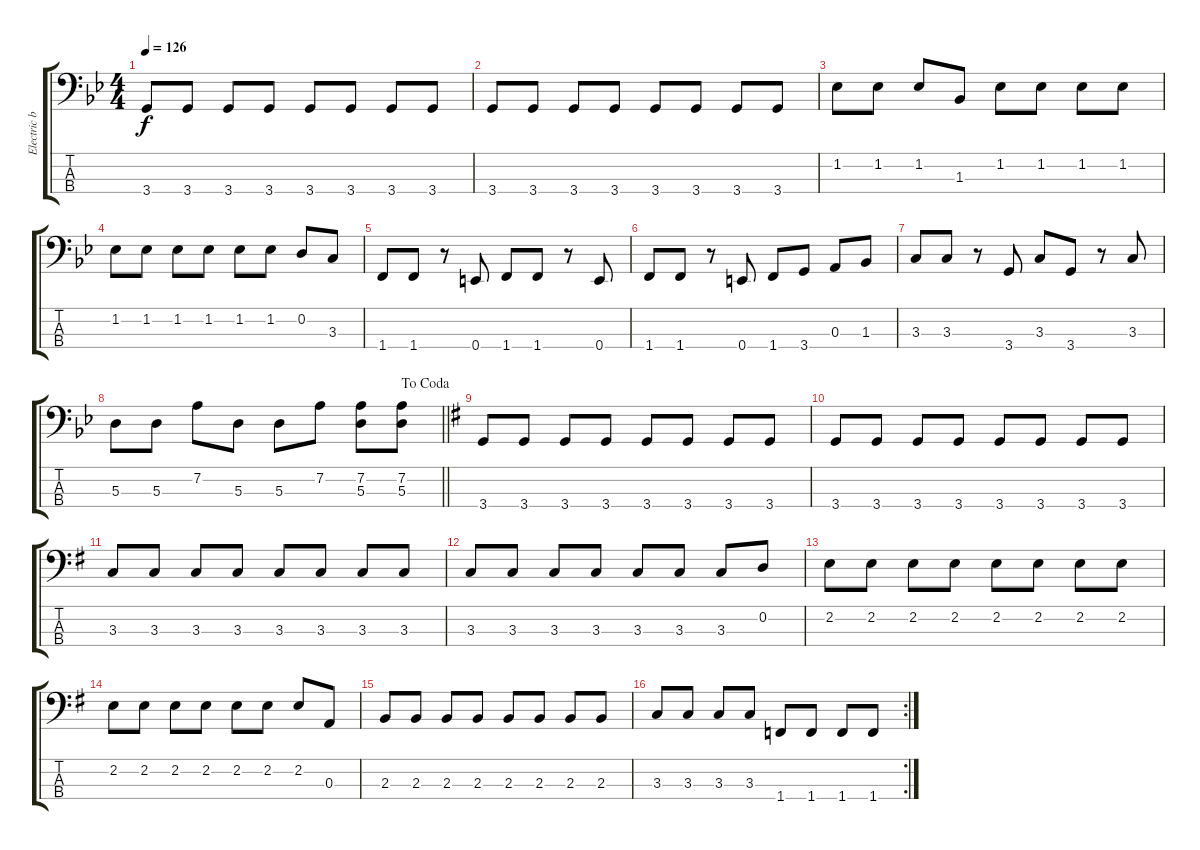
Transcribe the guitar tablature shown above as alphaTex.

\track ("Electric bass" "Electric b") {instrument electricbassfinger}
\staff {score tabs}
\tuning (G2 D2 A1 E1) {hide}
\ts (4 4)
\tempo 126
\clef f4
\ks bb
3.4.8{dy f} 3.4.8 3.4.8 3.4.8 3.4.8 3.4.8 3.4.8 3.4.8 |
3.4.8 3.4.8 3.4.8 3.4.8 3.4.8 3.4.8 3.4.8 3.4.8 |
1.2.8 1.2.8 1.2.8 1.3.8 1.2.8 1.2.8 1.2.8 1.2.8 |
1.2.8 1.2.8 1.2.8 1.2.8 1.2.8 1.2.8 0.2.8 3.3.8 |
1.4.8 1.4.8 r.8 0.4.8 1.4.8 1.4.8 r.8 0.4.8 |
1.4.8 1.4.8 r.8 0.4.8 1.4.8 3.4.8 0.3.8 1.3.8 |
3.3.8 3.3.8 r.8 3.4.8 3.3.8 3.4.8 r.8 3.3.8 |
\jump dacoda
\barLineRight lightlight
5.3.8 5.3.8 7.2.8 5.3.8 5.3.8 7.2.8 (7.2 5.3).8 (7.2 5.3).8 |
\ks g
3.4.8 3.4.8 3.4.8 3.4.8 3.4.8 3.4.8 3.4.8 3.4.8 |
3.4.8 3.4.8 3.4.8 3.4.8 3.4.8 3.4.8 3.4.8 3.4.8 |
3.3.8 3.3.8 3.3.8 3.3.8 3.3.8 3.3.8 3.3.8 3.3.8 |
3.3.8 3.3.8 3.3.8 3.3.8 3.3.8 3.3.8 3.3.8 0.2.8 |
2.2.8 2.2.8 2.2.8 2.2.8 2.2.8 2.2.8 2.2.8 2.2.8 |
2.2.8 2.2.8 2.2.8 2.2.8 2.2.8 2.2.8 2.2.8 0.3.8 |
2.3.8 2.3.8 2.3.8 2.3.8 2.3.8 2.3.8 2.3.8 2.3.8 |
\rc 2
3.3.8 3.3.8 3.3.8 3.3.8 1.4.8 1.4.8 1.4.8 1.4.8
